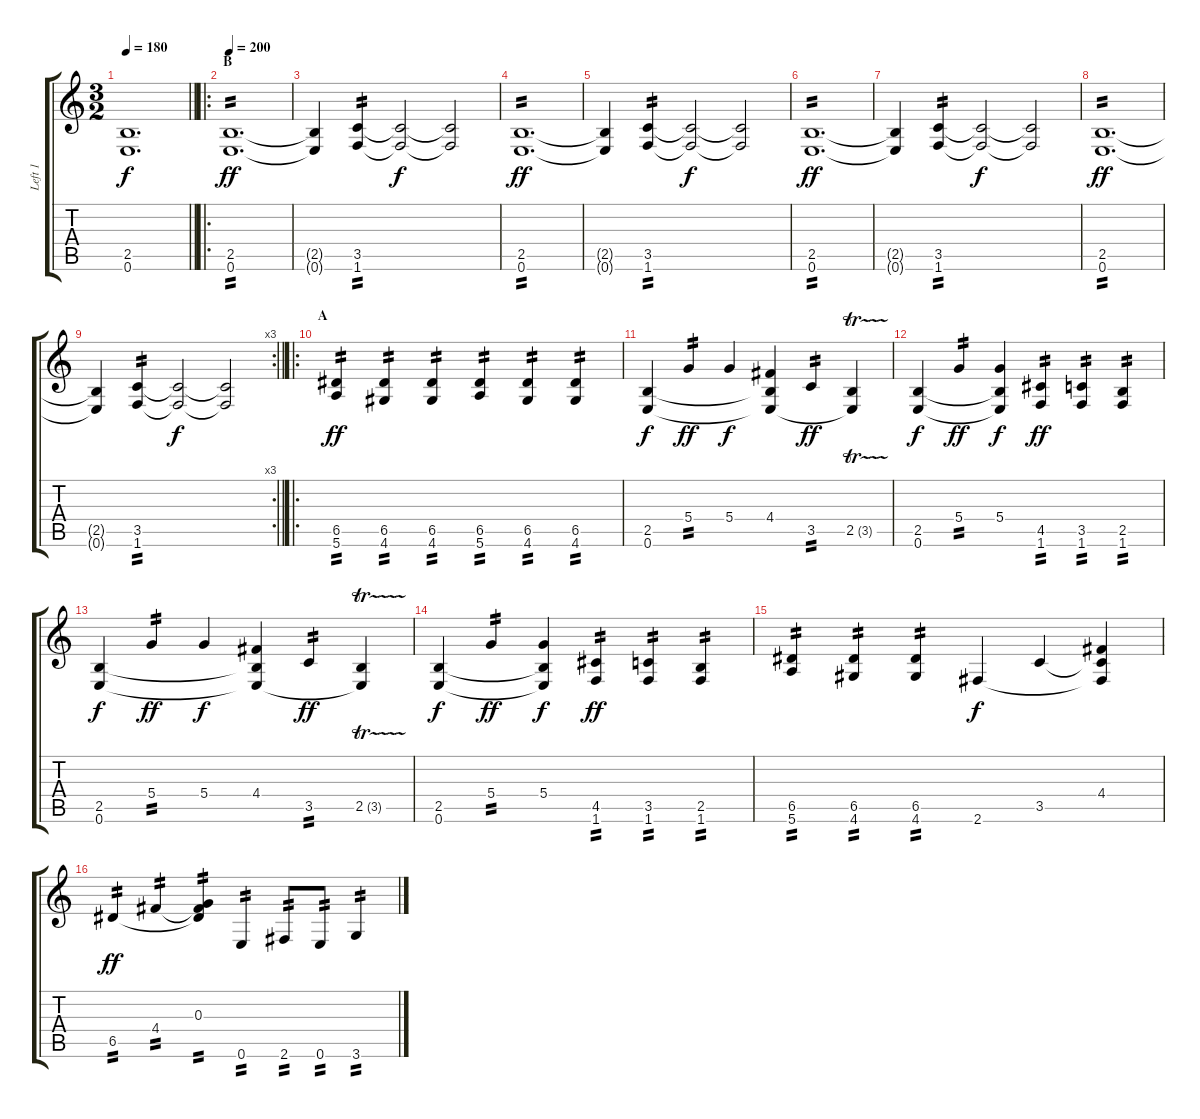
\track ("Left 1" "Left 1") {instrument distortionguitar}
\staff {score tabs}
\tuning (E4 B3 G3 D3 A2 E2) {hide}
\ts (3 2)
\tempo 180
\clef g2
\barLineRight lightlight
\ks c
(2.5{t} 0.6{t}).1{d dy f} |
\ro
\section ("" "B")
\tempo 200
(2.5 0.6).1{d tp 2 dy ff} |
(2.5{t} 0.6{t}).4 (3.5 1.6).4{tp 2} (3.5{t} 1.6{t}).2{dy f} (3.5{t} 1.6{t}).2 |
(2.5 0.6).1{d tp 2 dy ff} |
(2.5{t} 0.6{t}).4 (3.5 1.6).4{tp 2} (3.5{t} 1.6{t}).2{dy f} (3.5{t} 1.6{t}).2 |
(2.5 0.6).1{d tp 2 dy ff} |
(2.5{t} 0.6{t}).4 (3.5 1.6).4{tp 2} (3.5{t} 1.6{t}).2{dy f} (3.5{t} 1.6{t}).2 |
(2.5 0.6).1{d tp 2 dy ff} |
\rc 3
\barLineRight lightlight
(2.5{t} 0.6{t}).4 (3.5 1.6).4{tp 2} (3.5{t} 1.6{t}).2{dy f} (3.5{t} 1.6{t}).2 |
\ro
\section ("" "A")
(6.5 5.6).4{tp 2 dy ff} (6.5 4.6).4{tp 2} (6.5 4.6).4{tp 2} (6.5 5.6).4{tp 2} (6.5 4.6).4{tp 2} (6.5 4.6).4{tp 2} |
(2.5 0.6).4{dy f} 5.4.4{tp 2 dy ff} 5.4.4{dy f} (4.4 2.5{t} 0.6{t}).4 3.5.4{tp 2 dy ff} (2.5{tr (3 16)} 0.6{t}).4 |
(2.5 0.6).4{dy f} 5.4.4{tp 2 dy ff} (5.4 2.5{t} 0.6{t}).4{dy f} (4.5 1.6).4{tp 2 dy ff} (3.5 1.6).4{tp 2} (2.5 1.6).4{tp 2} |
(2.5 0.6).4{dy f} 5.4.4{tp 2 dy ff} 5.4.4{dy f} (4.4 2.5{t} 0.6{t}).4 3.5.4{tp 2 dy ff} (2.5{tr (3 16)} 0.6{t}).4 |
(2.5 0.6).4{dy f} 5.4.4{tp 2 dy ff} (5.4 2.5{t} 0.6{t}).4{dy f} (4.5 1.6).4{tp 2 dy ff} (3.5 1.6).4{tp 2} (2.5 1.6).4{tp 2} |
(6.5 5.6).4{tp 2} (6.5 4.6).4{tp 2} (6.5 4.6).4{tp 2} 2.6.4{dy f} 3.5.4 (4.4 3.5{t} 2.6{t}).4 |
6.5.4{tp 2 dy ff} 4.4.4{tp 2} (0.3 4.4{t} 6.5{t}).4{tp 2} 0.6.4{tp 2} 2.6.8{tp 2} 0.6.8{tp 2} 3.6.4{tp 2}
